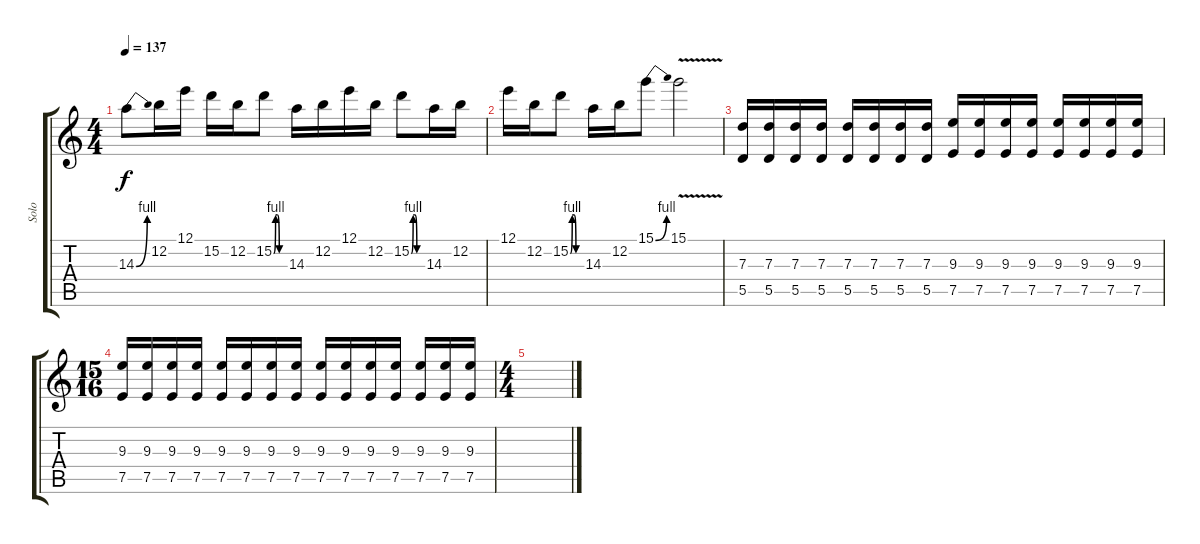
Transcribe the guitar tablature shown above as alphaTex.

\track ("Solo" "Solo") {instrument distortionguitar}
\staff {score tabs}
\tuning (E4 B3 G3 D3 A2 E2) {hide}
\ts (4 4)
\tempo 137
\clef g2
\ks c
14.3{be (bend 0 0 60 4)}.8{dy f} 12.2.16 12.1.16 15.2.16 12.2.16 15.2{be (custom 0 0 10 4 20 4 30 0 60 0)}.8 14.3.16 12.2.16 12.1.16 12.2.16 15.2{be (custom 0 0 10 4 20 4 30 0 60 0)}.8 14.3.16 12.2.16 |
12.1.16 12.2.16 15.2{be (custom 0 0 10 4 20 4 30 0 60 0)}.8 14.3.16 12.2.16 15.1{be (bend 0 0 60 4)}.8 15.1{v}.2 |
(7.3 5.5).16 (7.3 5.5).16 (7.3 5.5).16 (7.3 5.5).16 (7.3 5.5).16 (7.3 5.5).16 (7.3 5.5).16 (7.3 5.5).16 (9.3 7.5).16 (9.3 7.5).16 (9.3 7.5).16 (9.3 7.5).16 (9.3 7.5).16 (9.3 7.5).16 (9.3 7.5).16 (9.3 7.5).16 |
\ts (15 16)
(9.3 7.5).16 (9.3 7.5).16 (9.3 7.5).16 (9.3 7.5).16 (9.3 7.5).16 (9.3 7.5).16 (9.3 7.5).16 (9.3 7.5).16 (9.3 7.5).16 (9.3 7.5).16 (9.3 7.5).16 (9.3 7.5).16 (9.3 7.5).16 (9.3 7.5).16 (9.3 7.5).16 |
\ts (4 4)
